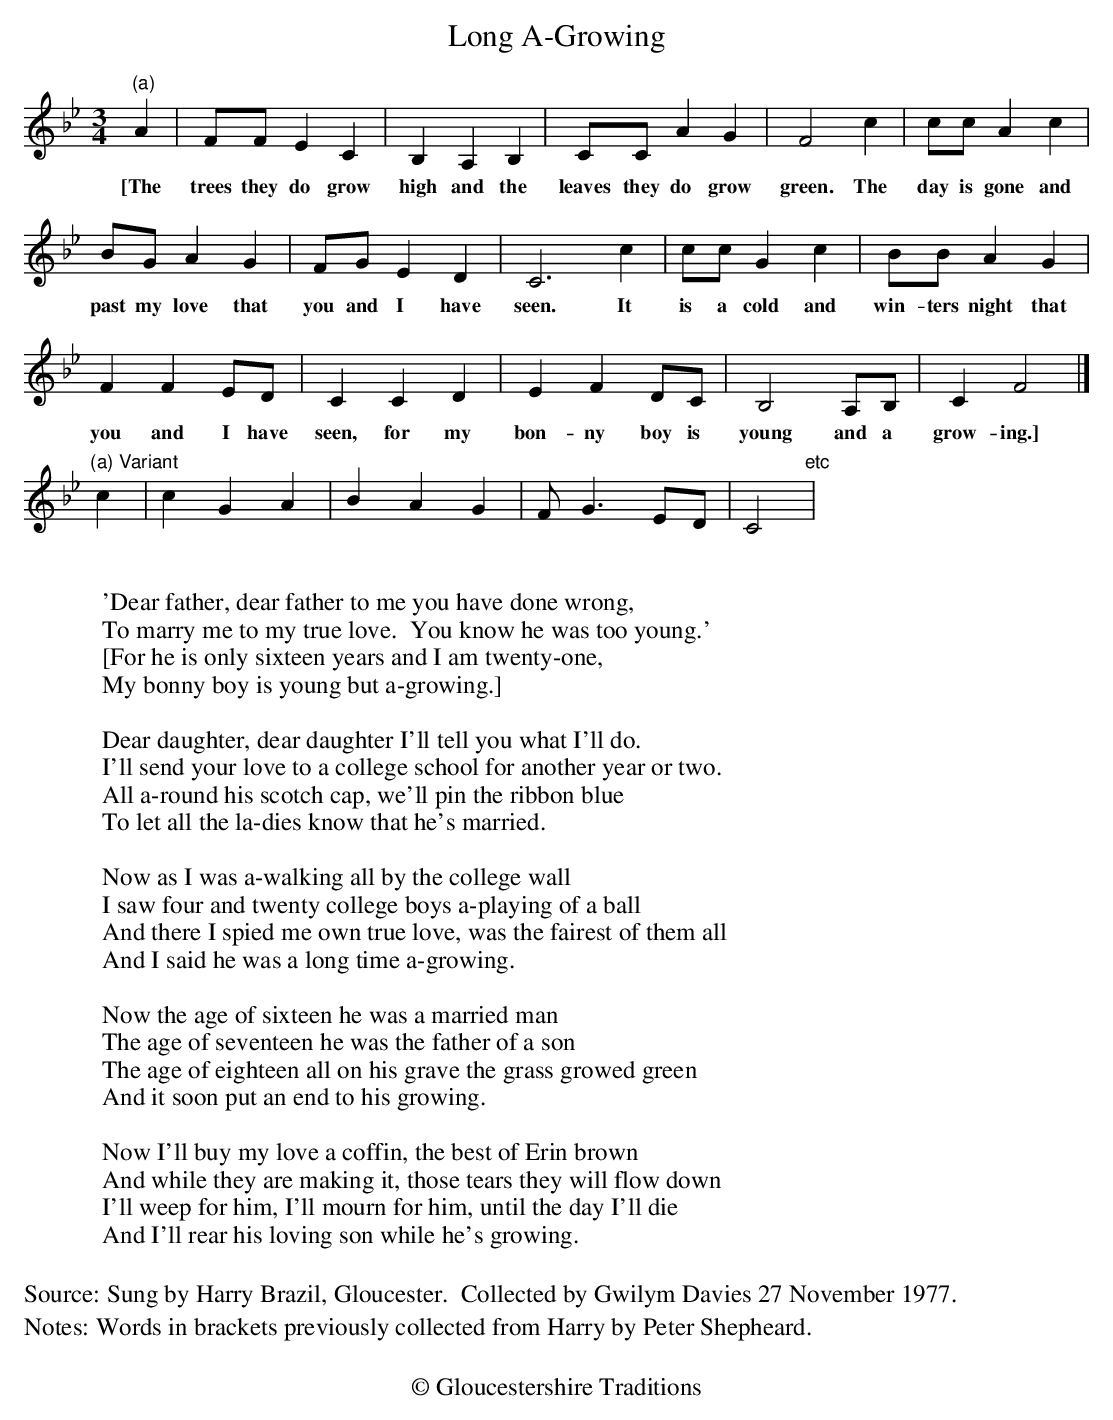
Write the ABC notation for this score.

X:1
T:Long A-Growing
M:3/4
L:1/4
K:Fmix
"(a)"A|F/F/EC|B,A,B,|C/2C/2AG|F2c|c/2c/2Ac|
w:[The trees they do grow high and the leaves they do grow green.  The day is gone and
B/2G/2AG|F/2G/2ED|C3c|c/2c/2Gc|B/B/AG|
w:past my love that you and I have seen. It is a cold and win-ters night that
FFE/2D/2|CCD|EFD/2C/2|B,2A,/2B,/2|CF2|]
w:you and I have seen, for my bon-ny boy is young and a  grow-ing.]
"(a) Variant"c|cGA|BAG|F<GE/2D/2|C2"etc"|
W:
W:'Dear father, dear father to me you have done wrong,
W:To marry me to my true love.  You know he was too young.'
W:[For he is only sixteen years and I am twenty-one,
W:My bonny boy is young but a-growing.]
W:
W:Dear daughter, dear daughter I'll tell you what I'll do.
W:I'll send your love to a college school for another year or two.
W:All a-round his scotch cap, we'll pin the ribbon blue
W:To let all the la-dies know that he's married.
W:
W:Now as I was a-walking all by the college wall
W:I saw four and twenty college boys a-playing of a ball
W:And there I spied me own true love, was the fairest of them all
W:And I said he was a long time a-growing.
W:
W:Now the age of sixteen he was a married man
W:The age of seventeen he was the father of a son
W:The age of eighteen all on his grave the grass growed green
W:And it soon put an end to his growing.
W:
W:Now I'll buy my love a coffin, the best of Erin brown
W:And while they are making it, those tears they will flow down
W:I'll weep for him, I'll mourn for him, until the day I'll die
W:And I'll rear his loving son while he's growing.
W:
